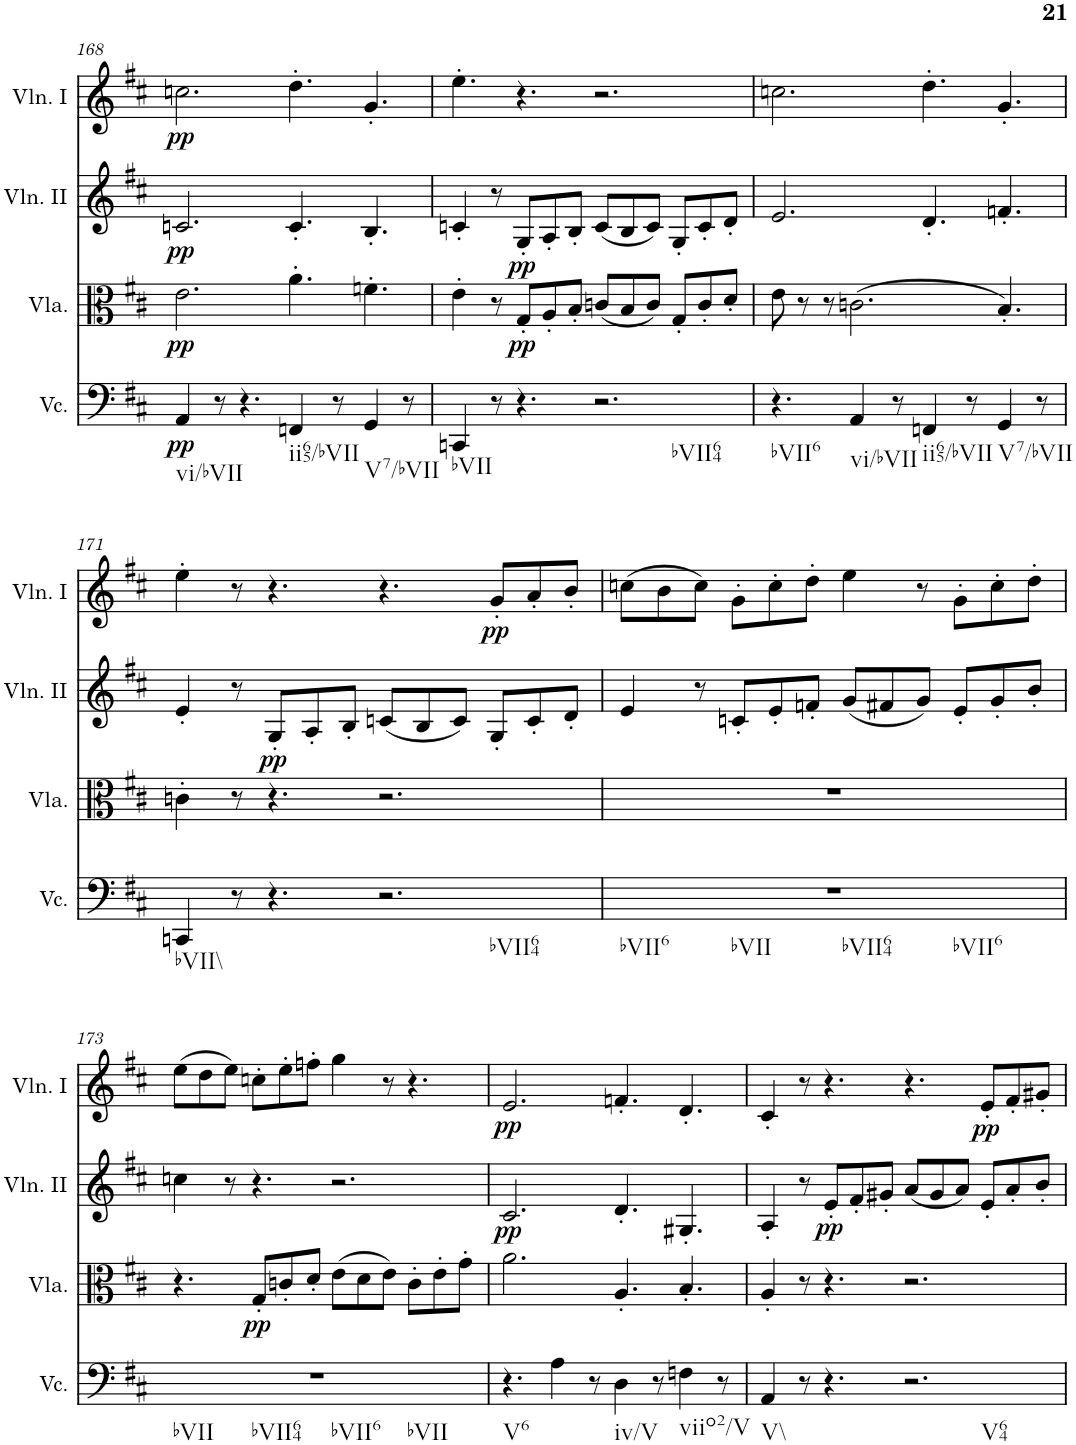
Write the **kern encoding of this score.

**kern	**dynam	**kern	**dynam	**kern	**dynam	**kern	**dynam
*part4	*part4	*part3	*part3	*part2	*part2	*part1	*part1
*staff4	*staff4	*staff3	*staff3	*staff2	*staff2	*staff1	*staff1
*I"Violoncello	*	*I"Viola	*	*I"Violino II	*	*I"Violino I	*
*I'Vc.	*	*I'Vla.	*	*I'Vln. II	*	*I'Vln. I	*
!!LO:PB:g=z
*clefF4	*	*clefC3	*	*clefG2	*	*clefG2	*
*k[f#c#]	*	*k[f#c#]	*	*k[f#c#]	*	*k[f#c#]	*
*M12/8	*	*M12/8	*	*M12/8	*	*M12/8	*
=168	=168	=168	=168	=168	=168	=168	=168
!LO:TX:b:t=vi/bVII	!	!	!	!	!	!	!
!	!LO:DY:b	!	!LO:DY:b	!	!LO:DY:b	!	!LO:DY:b
4AA/	pp	2.e\	pp	2.cn/	pp	2.ccn\	pp
8r	.	.	.	.	.	.	.
4.r	.	.	.	.	.	.	.
!LO:TX:b:t=ii65/bVII	!	!	!	!	!	!	!
4FFn/	.	4.a'\	.	4.c'/	.	4.dd'\	.
8r	.	.	.	.	.	.	.
!LO:TX:b:t=V7/bVII	!	!	!	!	!	!	!
4GG/	.	4.fn'\	.	4.B'/	.	4.g'/	.
8r	.	.	.	.	.	.	.
=169	=169	=169	=169	=169	=169	=169	=169
!LO:TX:b:t=bVII	!	!	!	!	!	!	!
4CCn/	.	4e'\	.	4cn'/	.	4.ee'\	.
8r	.	8r	.	8r	.	.	.
!	!	!	!LO:DY:b	!	!LO:DY:b	!	!
4.r	.	8G'/L	pp	8G'/L	pp	4.r	.
.	.	8A'/	.	8A'/	.	.	.
.	.	8B'/J	.	8B'/J	.	.	.
!LO:TX:b:t=bVII64	!	!	!	!	!	!	!
2.r	.	(8cn/L	.	(8c/L	.	2.r	.
.	.	8B/	.	8B/	.	.	.
.	.	8c/J)	.	8c/J)	.	.	.
.	.	8G'/L	.	8G'/L	.	.	.
.	.	8c'/	.	8c'/	.	.	.
.	.	8d'/J	.	8d'/J	.	.	.
=170	=170	=170	=170	=170	=170	=170	=170
!LO:TX:b:t=bVII6	!	!	!	!	!	!	!
4.r	.	8e\	.	2.e/	.	2.ccn\	.
.	.	8r	.	.	.	.	.
.	.	8r	.	.	.	.	.
!LO:TX:b:t=vi/bVII	!	!	!	!	!	!	!
4AA/	.	(2.cn\	.	.	.	.	.
8r	.	.	.	.	.	.	.
!LO:TX:b:t=ii65/bVII	!	!	!	!	!	!	!
4FFn/	.	.	.	4.d'/	.	4.dd'\	.
8r	.	.	.	.	.	.	.
!LO:TX:b:t=V7/bVII	!	!	!	!	!	!	!
4GG/	.	4.B'/)	.	4.fn'/	.	4.g'/	.
8r	.	.	.	.	.	.	.
!!LO:LB:g=z
=171	=171	=171	=171	=171	=171	=171	=171
!LO:TX:b:t=bVII\\	!	!	!	!	!	!	!
4CCn/	.	4cn'\	.	4e'/	.	4ee'\	.
8r	.	8r	.	8r	.	8r	.
!	!	!	!	!	!LO:DY:b	!	!
4.r	.	4.r	.	8G'/L	pp	4.r	.
.	.	.	.	8A'/	.	.	.
.	.	.	.	8B'/J	.	.	.
!LO:TX:b:t=bVII64	!	!	!	!	!	!	!
2.r	.	2.r	.	(8cn/L	.	4.r	.
.	.	.	.	8B/	.	.	.
.	.	.	.	8c/J)	.	.	.
!	!	!	!	!	!	!	!LO:DY:b
.	.	.	.	8G'/L	.	8g'/L	pp
.	.	.	.	8c'/	.	8a'/	.
.	.	.	.	8d'/J	.	8b'/J	.
=172	=172	=172	=172	=172	=172	=172	=172
!LO:TX:b:t=bVII6	!	!	!	!	!	!	!
!LO:TX:b:t=bVII	!	!	!	!	!	!	!
!LO:TX:b:t=bVII64	!	!	!	!	!	!	!
!LO:TX:b:t=bVII6	!	!	!	!	!	!	!
1.r	.	1.r	.	4e/	.	(8ccn\L	.
.	.	.	.	.	.	8b\	.
.	.	.	.	8r	.	8cc\J)	.
.	.	.	.	8cn'/L	.	8g'\L	.
.	.	.	.	8e'/	.	8cc'\	.
.	.	.	.	8fn'/J	.	8dd'\J	.
.	.	.	.	(8g/L	.	4ee\	.
.	.	.	.	8f#X/	.	.	.
.	.	.	.	8g/J)	.	8r	.
.	.	.	.	8e'/L	.	8g'\L	.
.	.	.	.	8g'/	.	8cc'\	.
.	.	.	.	8b'/J	.	8dd'\J	.
!!LO:LB:g=z
=173	=173	=173	=173	=173	=173	=173	=173
!LO:TX:b:t=bVII	!	!	!	!	!	!	!
!LO:TX:b:t=bVII64	!	!	!	!	!	!	!
!LO:TX:b:t=bVII6	!	!	!	!	!	!	!
!LO:TX:b:t=bVII	!	!	!	!	!	!	!
1.r	.	4.r	.	4ccn\	.	(8ee\L	.
.	.	.	.	.	.	8dd\	.
.	.	.	.	8r	.	8ee\J)	.
!	!	!	!LO:DY:b	!	!	!	!
.	.	8G'/L	pp	4.r	.	8ccn'\L	.
.	.	8cn'/	.	.	.	8ee'\	.
.	.	8d'/J	.	.	.	8ffn'\J	.
.	.	(8e\L	.	2.r	.	4gg\	.
.	.	8d\	.	.	.	.	.
.	.	8e\J)	.	.	.	8r	.
.	.	8c'\L	.	.	.	4.r	.
.	.	8e'\	.	.	.	.	.
.	.	8g'\J	.	.	.	.	.
=174	=174	=174	=174	=174	=174	=174	=174
!LO:TX:b:t=V6	!	!	!	!	!	!	!
!	!	!	!	!	!LO:DY:b	!	!LO:DY:b
4.r	.	2.a\	.	2.c#/	pp	2.e/	pp
4A\	.	.	.	.	.	.	.
8r	.	.	.	.	.	.	.
!LO:TX:b:t=iv/V	!	!	!	!	!	!	!
4D\	.	4.A'/	.	4.d'/	.	4.fn'/	.
8r	.	.	.	.	.	.	.
!LO:TX:b:t=viio2/V	!	!	!	!	!	!	!
4Fn\	.	4.B'/	.	4.G#X'/	.	4.d'/	.
8r	.	.	.	.	.	.	.
=175	=175	=175	=175	=175	=175	=175	=175
!LO:TX:b:t=V\\	!	!	!	!	!	!	!
4AA/	.	4A'/	.	4A'/	.	4c#'/	.
8r	.	8r	.	8r	.	8r	.
!	!	!	!	!	!LO:DY:b	!	!
4.r	.	4.r	.	8e'/L	pp	4.r	.
.	.	.	.	8f#'/	.	.	.
.	.	.	.	8g#X'/J	.	.	.
!LO:TX:b:t=V64	!	!	!	!	!	!	!
2.r	.	2.r	.	(8a/L	.	4.r	.
.	.	.	.	8g#/	.	.	.
.	.	.	.	8a/J)	.	.	.
!	!	!	!	!	!	!	!LO:DY:b
.	.	.	.	8e'/L	.	8e'/L	pp
.	.	.	.	8a'/	.	8f#'/	.
.	.	.	.	8b'/J	.	8g#X'/J	.
=	=	=	=	=	=	=	=
*-	*-	*-	*-	*-	*-	*-	*-
